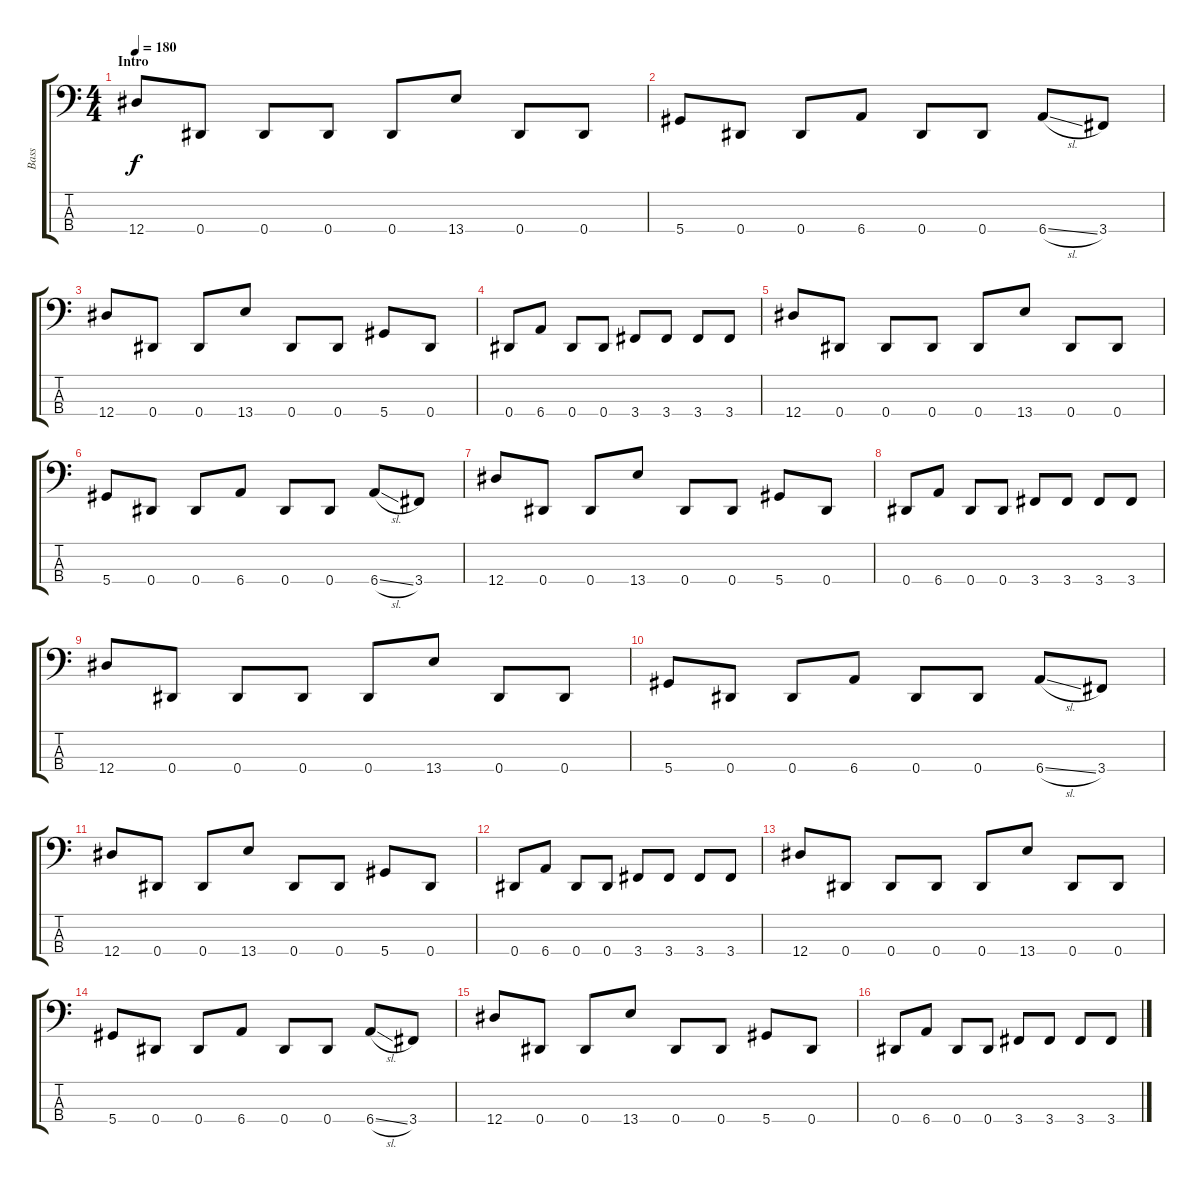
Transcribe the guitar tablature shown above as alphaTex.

\track ("Bass" "Bass") {instrument electricbasspick}
\staff {score tabs}
\tuning (Gb2 Db2 Ab1 Eb1) {hide}
\ts (4 4)
\section ("" "Intro")
\tempo 180
\clef f4
\ks c
12.4.8{dy f instrument electricbasspick} 0.4.8 0.4.8 0.4.8 0.4.8 13.4.8 0.4.8 0.4.8 |
5.4.8 0.4.8 0.4.8 6.4.8 0.4.8 0.4.8 6.4{sl}.8 3.4.8 |
12.4.8 0.4.8 0.4.8 13.4.8 0.4.8 0.4.8 5.4.8 0.4.8 |
0.4.8 6.4.8 0.4.8 0.4.8 3.4.8 3.4.8 3.4.8 3.4.8 |
12.4.8 0.4.8 0.4.8 0.4.8 0.4.8 13.4.8 0.4.8 0.4.8 |
5.4.8 0.4.8 0.4.8 6.4.8 0.4.8 0.4.8 6.4{sl}.8 3.4.8 |
12.4.8 0.4.8 0.4.8 13.4.8 0.4.8 0.4.8 5.4.8 0.4.8 |
0.4.8 6.4.8 0.4.8 0.4.8 3.4.8 3.4.8 3.4.8 3.4.8 |
12.4.8 0.4.8 0.4.8 0.4.8 0.4.8 13.4.8 0.4.8 0.4.8 |
5.4.8 0.4.8 0.4.8 6.4.8 0.4.8 0.4.8 6.4{sl}.8 3.4.8 |
12.4.8 0.4.8 0.4.8 13.4.8 0.4.8 0.4.8 5.4.8 0.4.8 |
0.4.8 6.4.8 0.4.8 0.4.8 3.4.8 3.4.8 3.4.8 3.4.8 |
12.4.8 0.4.8 0.4.8 0.4.8 0.4.8 13.4.8 0.4.8 0.4.8 |
5.4.8 0.4.8 0.4.8 6.4.8 0.4.8 0.4.8 6.4{sl}.8 3.4.8 |
12.4.8 0.4.8 0.4.8 13.4.8 0.4.8 0.4.8 5.4.8 0.4.8 |
0.4.8 6.4.8 0.4.8 0.4.8 3.4.8 3.4.8 3.4.8 3.4.8
